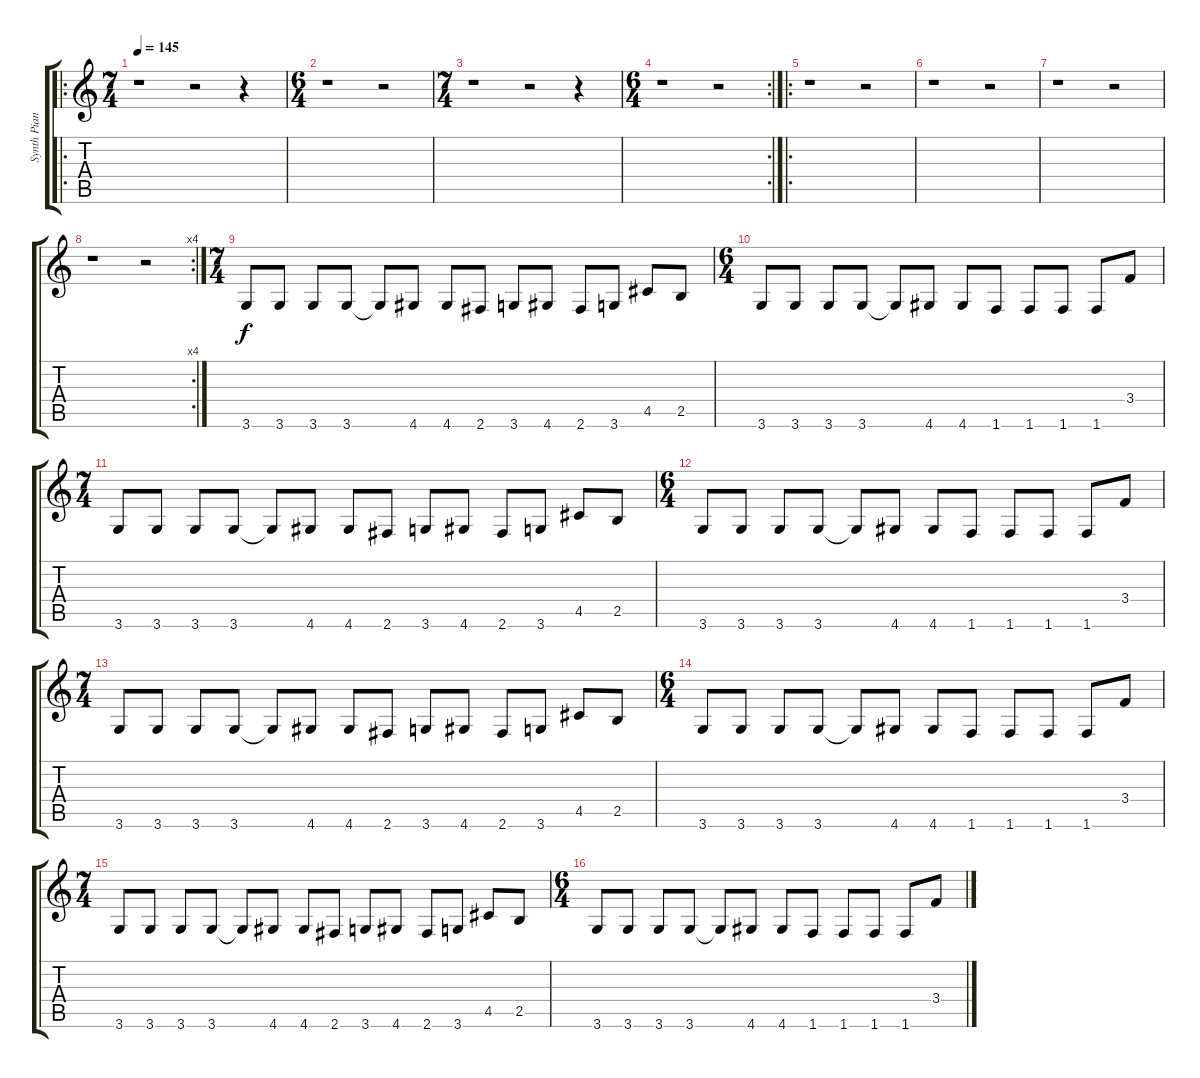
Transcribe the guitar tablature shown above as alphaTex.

\track ("Synth Piano" "Synth Pian") {instrument synthbass2}
\staff {score tabs}
\tuning (E4 B3 G3 D3 A2 E2) {hide}
\ro
\ts (7 4)
\tempo 145
\clef g2
\ks c
r.1{dy f} r.2 r.4 |
\ts (6 4)
r.1 r.2 |
\ts (7 4)
r.1 r.2 r.4 |
\rc 2
\ts (6 4)
r.1 r.2 |
\ro
r.1 r.2 |
r.1 r.2 |
r.1 r.2 |
\rc 4
r.1 r.2 |
\ts (7 4)
3.6.8 3.6.8 3.6.8 3.6.8 3.6{t}.8 4.6.8 4.6.8 2.6.8 3.6.8 4.6.8 2.6.8 3.6.8 4.5.8 2.5.8 |
\ts (6 4)
3.6.8 3.6.8 3.6.8 3.6.8 3.6{t}.8 4.6.8 4.6.8 1.6.8 1.6.8 1.6.8 1.6.8 3.4.8 |
\ts (7 4)
3.6.8 3.6.8 3.6.8 3.6.8 3.6{t}.8 4.6.8 4.6.8 2.6.8 3.6.8 4.6.8 2.6.8 3.6.8 4.5.8 2.5.8 |
\ts (6 4)
3.6.8 3.6.8 3.6.8 3.6.8 3.6{t}.8 4.6.8 4.6.8 1.6.8 1.6.8 1.6.8 1.6.8 3.4.8 |
\ts (7 4)
3.6.8 3.6.8 3.6.8 3.6.8 3.6{t}.8 4.6.8 4.6.8 2.6.8 3.6.8 4.6.8 2.6.8 3.6.8 4.5.8 2.5.8 |
\ts (6 4)
3.6.8 3.6.8 3.6.8 3.6.8 3.6{t}.8 4.6.8 4.6.8 1.6.8 1.6.8 1.6.8 1.6.8 3.4.8 |
\ts (7 4)
3.6.8 3.6.8 3.6.8 3.6.8 3.6{t}.8 4.6.8 4.6.8 2.6.8 3.6.8 4.6.8 2.6.8 3.6.8 4.5.8 2.5.8 |
\ts (6 4)
3.6.8 3.6.8 3.6.8 3.6.8 3.6{t}.8 4.6.8 4.6.8 1.6.8 1.6.8 1.6.8 1.6.8 3.4.8
